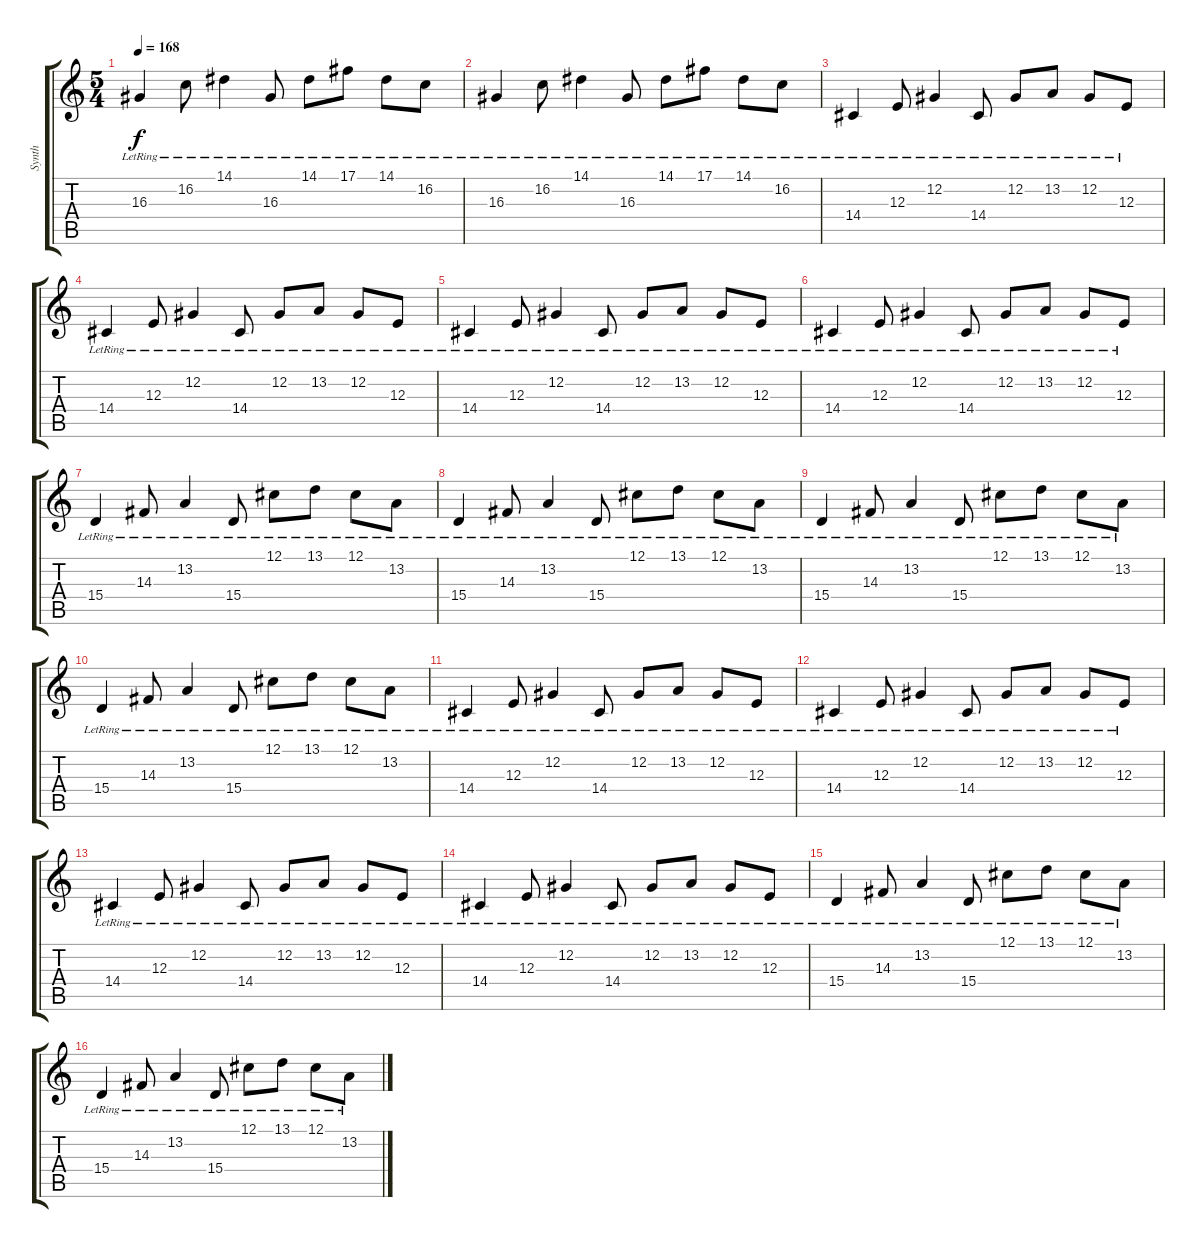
\track ("Synth" "Synth") {instrument fx7echoes}
\staff {score tabs}
\tuning (Db4 Ab3 E3 B2 Gb2 B1) {hide}
\ts (5 4)
\tempo 168
\clef g2
\ks c
16.3{lr}.4{dy f} 16.2{lr}.8 14.1{lr}.4 16.3{lr}.8 14.1{lr}.8 17.1{lr}.8 14.1{lr}.8 16.2{lr}.8 |
16.3{lr}.4 16.2{lr}.8 14.1{lr}.4 16.3{lr}.8 14.1{lr}.8 17.1{lr}.8 14.1{lr}.8 16.2{lr}.8 |
14.4{lr}.4 12.3{lr}.8 12.2{lr}.4 14.4{lr}.8 12.2{lr}.8 13.2{lr}.8 12.2{lr}.8 12.3{lr}.8 |
14.4{lr}.4 12.3{lr}.8 12.2{lr}.4 14.4{lr}.8 12.2{lr}.8 13.2{lr}.8 12.2{lr}.8 12.3{lr}.8 |
14.4{lr}.4 12.3{lr}.8 12.2{lr}.4 14.4{lr}.8 12.2{lr}.8 13.2{lr}.8 12.2{lr}.8 12.3{lr}.8 |
14.4{lr}.4 12.3{lr}.8 12.2{lr}.4 14.4{lr}.8 12.2{lr}.8 13.2{lr}.8 12.2{lr}.8 12.3{lr}.8 |
15.4{lr}.4 14.3{lr}.8 13.2{lr}.4 15.4{lr}.8 12.1{lr}.8 13.1{lr}.8 12.1{lr}.8 13.2{lr}.8 |
15.4{lr}.4 14.3{lr}.8 13.2{lr}.4 15.4{lr}.8 12.1{lr}.8 13.1{lr}.8 12.1{lr}.8 13.2{lr}.8 |
15.4{lr}.4 14.3{lr}.8 13.2{lr}.4 15.4{lr}.8 12.1{lr}.8 13.1{lr}.8 12.1{lr}.8 13.2{lr}.8 |
15.4{lr}.4 14.3{lr}.8 13.2{lr}.4 15.4{lr}.8 12.1{lr}.8 13.1{lr}.8 12.1{lr}.8 13.2{lr}.8 |
14.4{lr}.4 12.3{lr}.8 12.2{lr}.4 14.4{lr}.8 12.2{lr}.8 13.2{lr}.8 12.2{lr}.8 12.3{lr}.8 |
14.4{lr}.4 12.3{lr}.8 12.2{lr}.4 14.4{lr}.8 12.2{lr}.8 13.2{lr}.8 12.2{lr}.8 12.3{lr}.8 |
14.4{lr}.4 12.3{lr}.8 12.2{lr}.4 14.4{lr}.8 12.2{lr}.8 13.2{lr}.8 12.2{lr}.8 12.3{lr}.8 |
14.4{lr}.4 12.3{lr}.8 12.2{lr}.4 14.4{lr}.8 12.2{lr}.8 13.2{lr}.8 12.2{lr}.8 12.3{lr}.8 |
15.4{lr}.4 14.3{lr}.8 13.2{lr}.4 15.4{lr}.8 12.1{lr}.8 13.1{lr}.8 12.1{lr}.8 13.2{lr}.8 |
15.4{lr}.4 14.3{lr}.8 13.2{lr}.4 15.4{lr}.8 12.1{lr}.8 13.1{lr}.8 12.1{lr}.8 13.2{lr}.8
